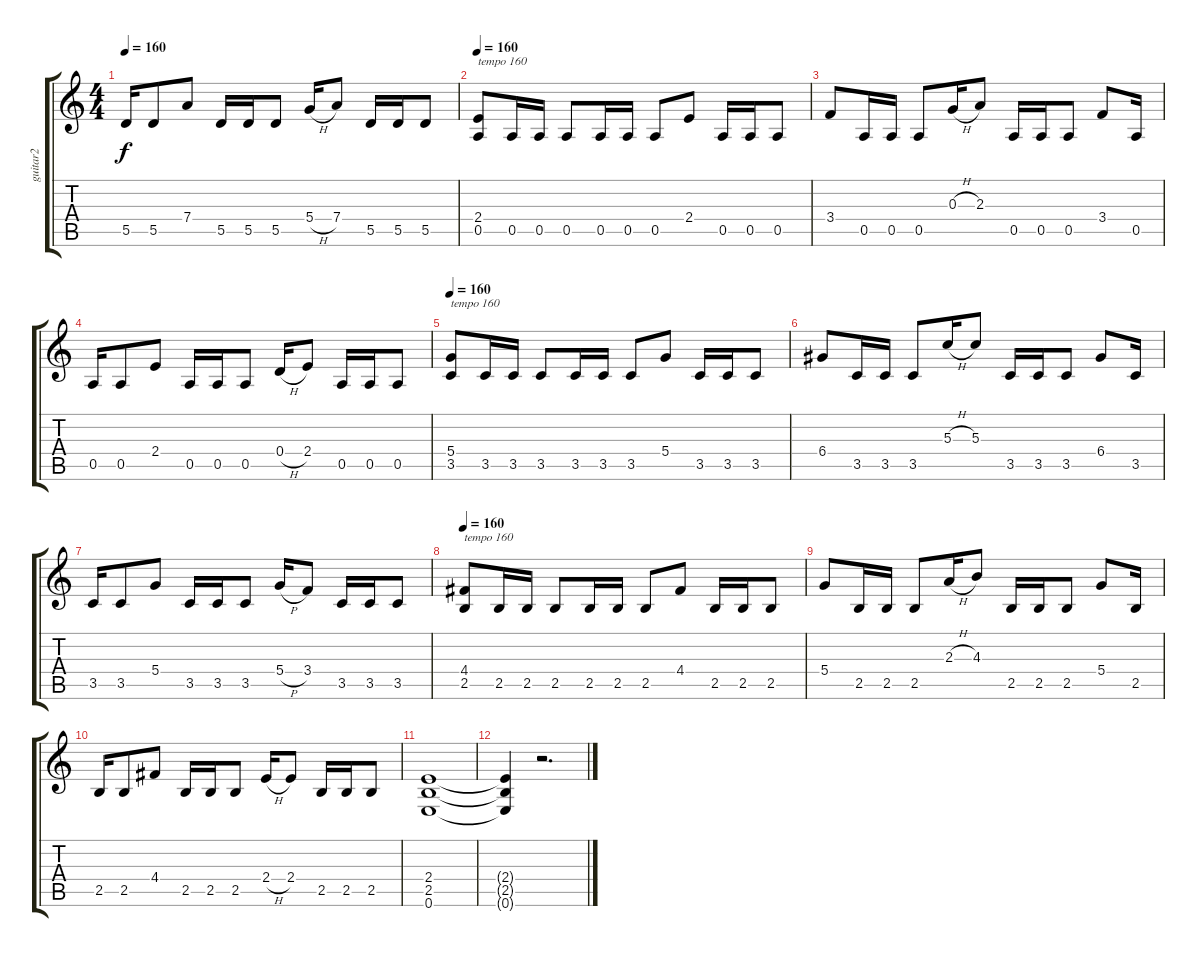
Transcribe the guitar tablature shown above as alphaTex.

\track ("guitar2" "guitar2") {instrument overdrivenguitar}
\staff {score tabs}
\tuning (E4 B3 G3 D3 A2 E2) {hide}
\ts (4 4)
\tempo 160
\clef g2
\ks c
5.5.16{dy f} 5.5.8 7.4.8 5.5.16 5.5.16 5.5.8 5.4{h}.16 7.4.8 5.5.16 5.5.16 5.5.8 |
\tempo 160
(2.4 0.5).8{txt "tempo 160"} 0.5.16 0.5.16 0.5.8 0.5.16 0.5.16 0.5.8 2.4.8 0.5.16 0.5.16 0.5.8 |
3.4.8 0.5.16 0.5.16 0.5.8 0.3{h}.16 2.3.8 0.5.16 0.5.16 0.5.8 3.4.8 0.5.16 |
0.5.16 0.5.8 2.4.8 0.5.16 0.5.16 0.5.8 0.4{h}.16 2.4.8 0.5.16 0.5.16 0.5.8 |
\tempo 160
(5.4 3.5).8{txt "tempo 160"} 3.5.16 3.5.16 3.5.8 3.5.16 3.5.16 3.5.8 5.4.8 3.5.16 3.5.16 3.5.8 |
6.4.8 3.5.16 3.5.16 3.5.8 5.3{h}.16 5.3.8 3.5.16 3.5.16 3.5.8 6.4.8 3.5.16 |
3.5.16 3.5.8 5.4.8 3.5.16 3.5.16 3.5.8 5.4{h}.16 3.4.8 3.5.16 3.5.16 3.5.8 |
\tempo 160
(4.4 2.5).8{txt "tempo 160"} 2.5.16 2.5.16 2.5.8 2.5.16 2.5.16 2.5.8 4.4.8 2.5.16 2.5.16 2.5.8 |
5.4.8 2.5.16 2.5.16 2.5.8 2.3{h}.16 4.3.8 2.5.16 2.5.16 2.5.8 5.4.8 2.5.16 |
2.5.16 2.5.8 4.4.8 2.5.16 2.5.16 2.5.8 2.4{h}.16 2.4.8 2.5.16 2.5.16 2.5.8 |
(2.4 2.5 0.6).1 |
(2.4{t} 2.5{t} 0.6{t}).4 r.2{d}
